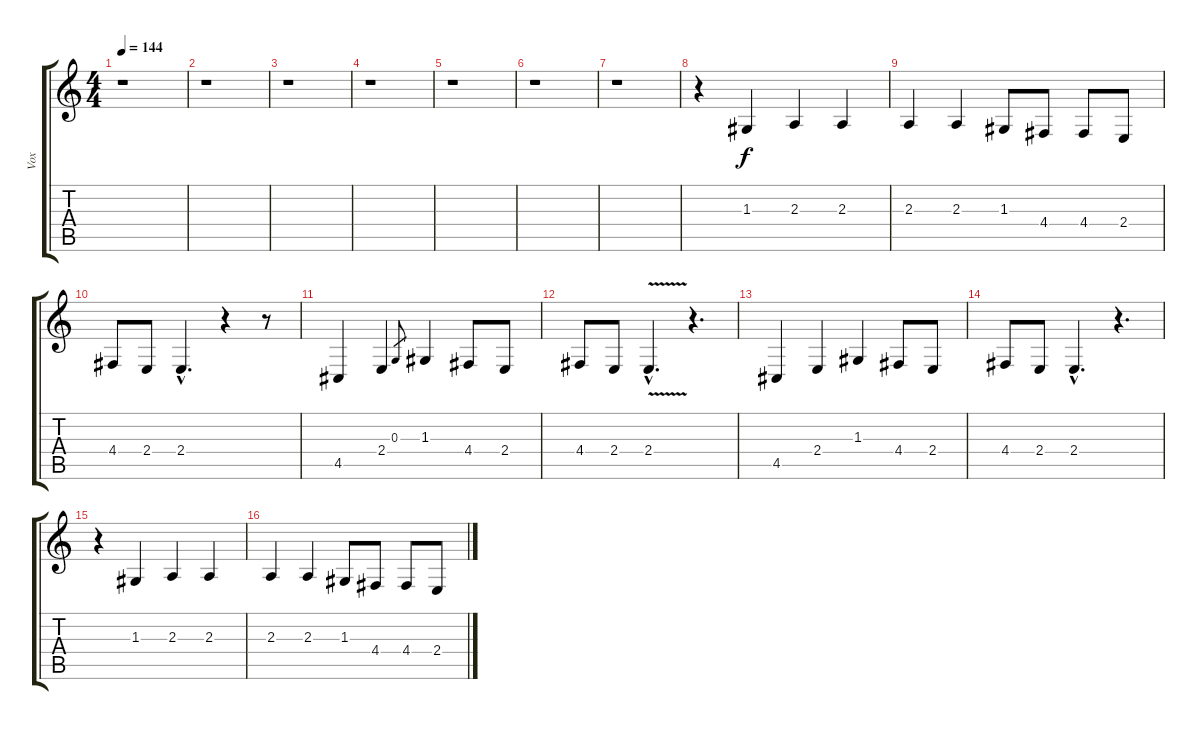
\track ("Vox" "Vox") {instrument lead2sawtooth}
\staff {score tabs}
\tuning (E4 B3 G3 D3 A2 E2) {hide}
\ts (4 4)
\tempo 144
\clef g2
\ks c
r.1{dy f instrument lead2sawtooth} |
r.1 |
r.1 |
r.1 |
r.1 |
r.1 |
r.1 |
r.4 1.3.4 2.3.4 2.3.4 |
2.3.4 2.3.4 1.3.8 4.4.8 4.4.8 2.4.8 |
4.4.8 2.4.8 2.4{hac}.4{d} r.4 r.8 |
4.5.4 2.4.4 0.3.8{gr} 1.3.4 4.4.8 2.4.8 |
4.4.8 2.4.8 2.4{v hac}.4{d} r.4{d} |
4.5.4 2.4.4 1.3.4 4.4.8 2.4.8 |
4.4.8 2.4.8 2.4{hac}.4{d} r.4{d} |
r.4 1.3.4 2.3.4 2.3.4 |
2.3.4 2.3.4 1.3.8 4.4.8 4.4.8 2.4.8
